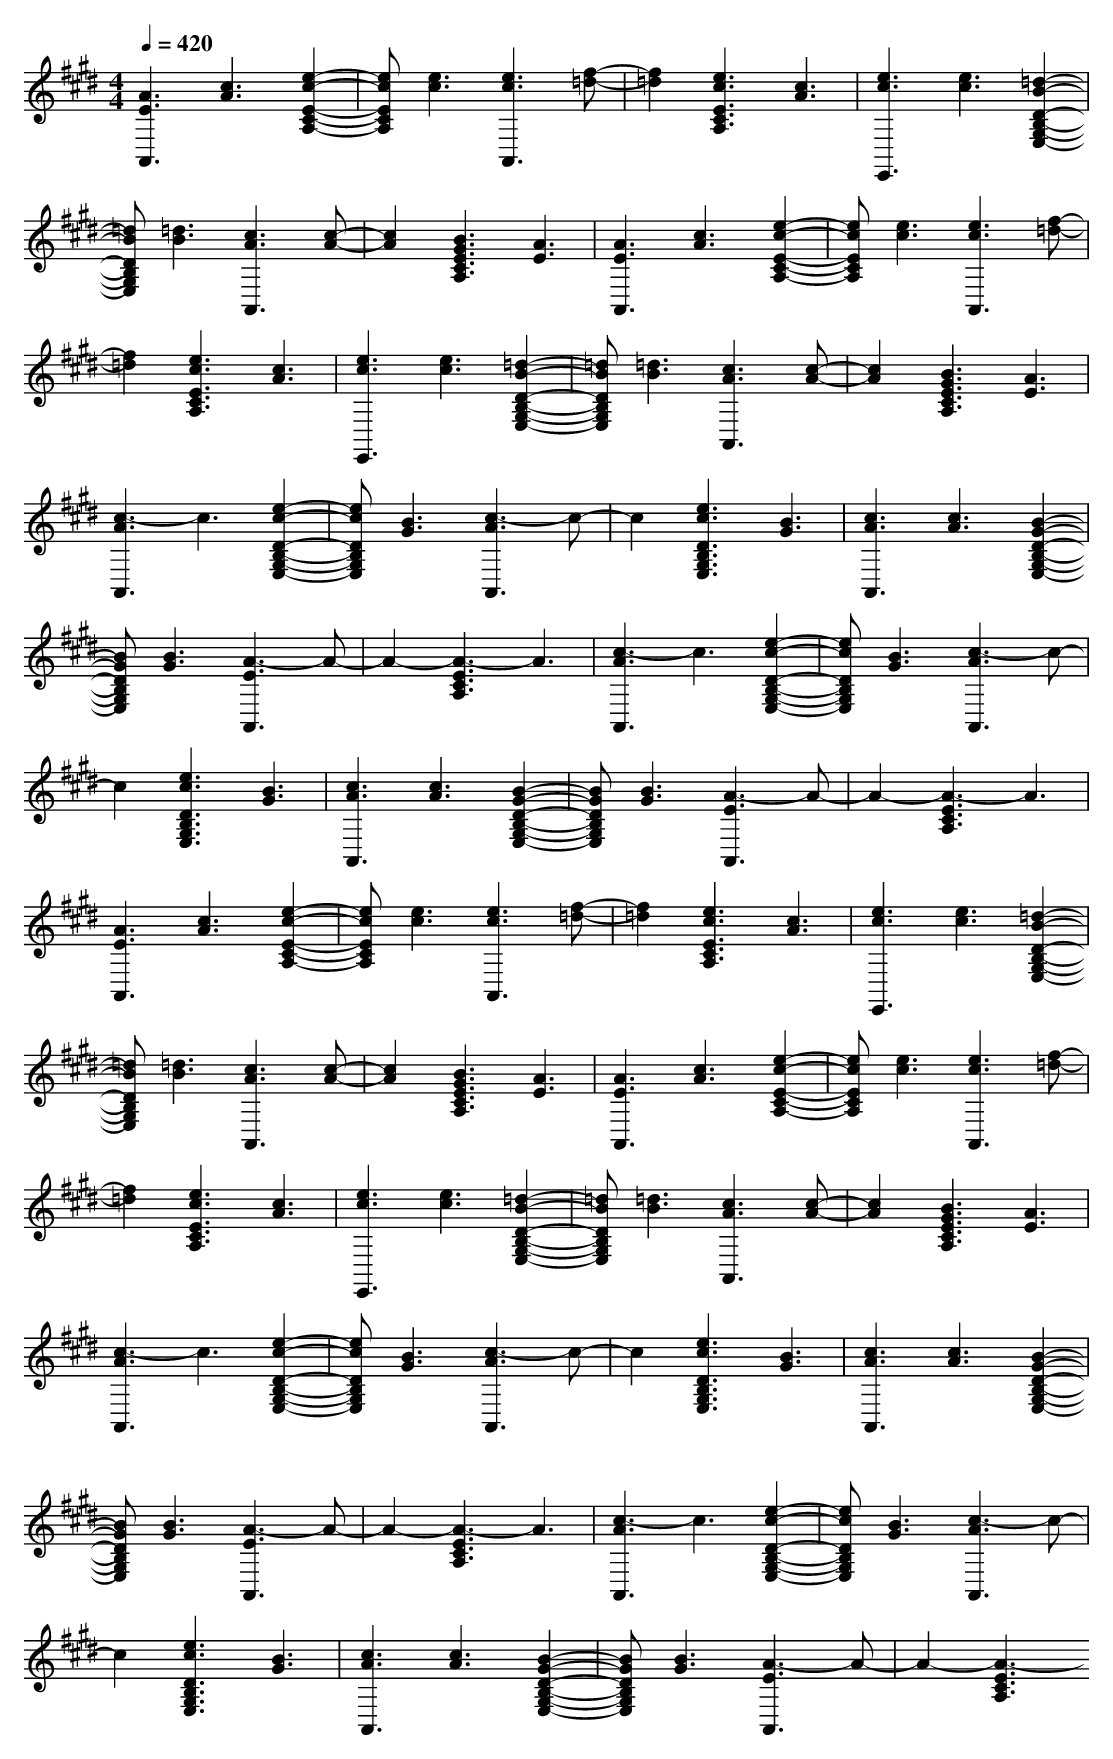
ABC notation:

X:1
T:
M: 4/4
L: 1/8
Q:1/4=420
K:E % 4 sharps
[A3E3A,,3][c3A3] [e2-c2-E2-C2-A,2-]|[ecECA,][e3c3] [e3c3A,,3][f-=d-]|[f2=d2] [e3c3E3C3A,3][c3A3]|[e3c3E,,3][e3c3] [=d2-B2-D2-B,2-G,2-E,2-]|
[=dBDB,G,E,][=d3B3] [c3A3A,,3][c-A-]|[c2A2] [B3G3E3C3A,3][A3E3]|[A3E3A,,3][c3A3] [e2-c2-E2-C2-A,2-]|[ecECA,][e3c3] [e3c3A,,3][f-=d-]|
[f2=d2] [e3c3E3C3A,3][c3A3]|[e3c3E,,3][e3c3] [=d2-B2-D2-B,2-G,2-E,2-]|[=dBDB,G,E,][=d3B3] [c3A3A,,3][c-A-]|[c2A2] [B3G3E3C3A,3][A3E3]|
[c3-A3A,,3]c3 [e2-c2-D2-B,2-G,2-E,2-]|[ecDB,G,E,][B3G3] [c3-A3A,,3]c-|c2 [e3c3D3B,3G,3E,3][B3G3]|[c3A3A,,3][c3A3] [B2-G2-D2-B,2-G,2-E,2-]|
[BGDB,G,E,][B3G3] [A3-E3A,,3]A-|A2- [A3-E3C3A,3]A3|[c3-A3A,,3]c3 [e2-c2-D2-B,2-G,2-E,2-]|[ecDB,G,E,][B3G3] [c3-A3A,,3]c-|
c2 [e3c3D3B,3G,3E,3][B3G3]|[c3A3A,,3][c3A3] [B2-G2-D2-B,2-G,2-E,2-]|[BGDB,G,E,][B3G3] [A3-E3A,,3]A-|A2- [A3-E3C3A,3]A3|
[A3E3A,,3][c3A3] [e2-c2-E2-C2-A,2-]|[ecECA,][e3c3] [e3c3A,,3][f-=d-]|[f2=d2] [e3c3E3C3A,3][c3A3]|[e3c3E,,3][e3c3] [=d2-B2-D2-B,2-G,2-E,2-]|
[=dBDB,G,E,][=d3B3] [c3A3A,,3][c-A-]|[c2A2] [B3G3E3C3A,3][A3E3]|[A3E3A,,3][c3A3] [e2-c2-E2-C2-A,2-]|[ecECA,][e3c3] [e3c3A,,3][f-=d-]|
[f2=d2] [e3c3E3C3A,3][c3A3]|[e3c3E,,3][e3c3] [=d2-B2-D2-B,2-G,2-E,2-]|[=dBDB,G,E,][=d3B3] [c3A3A,,3][c-A-]|[c2A2] [B3G3E3C3A,3][A3E3]|
[c3-A3A,,3]c3 [e2-c2-D2-B,2-G,2-E,2-]|[ecDB,G,E,][B3G3] [c3-A3A,,3]c-|c2 [e3c3D3B,3G,3E,3][B3G3]|[c3A3A,,3][c3A3] [B2-G2-D2-B,2-G,2-E,2-]|
[BGDB,G,E,][B3G3] [A3-E3A,,3]A-|A2- [A3-E3C3A,3]A3|[c3-A3A,,3]c3 [e2-c2-D2-B,2-G,2-E,2-]|[ecDB,G,E,][B3G3] [c3-A3A,,3]c-|
c2 [e3c3D3B,3G,3E,3][B3G3]|[c3A3A,,3][c3A3] [B2-G2-D2-B,2-G,2-E,2-]|[BGDB,G,E,][B3G3] [A3-E3A,,3]A-|A2- [A3-E3C3A,3]
